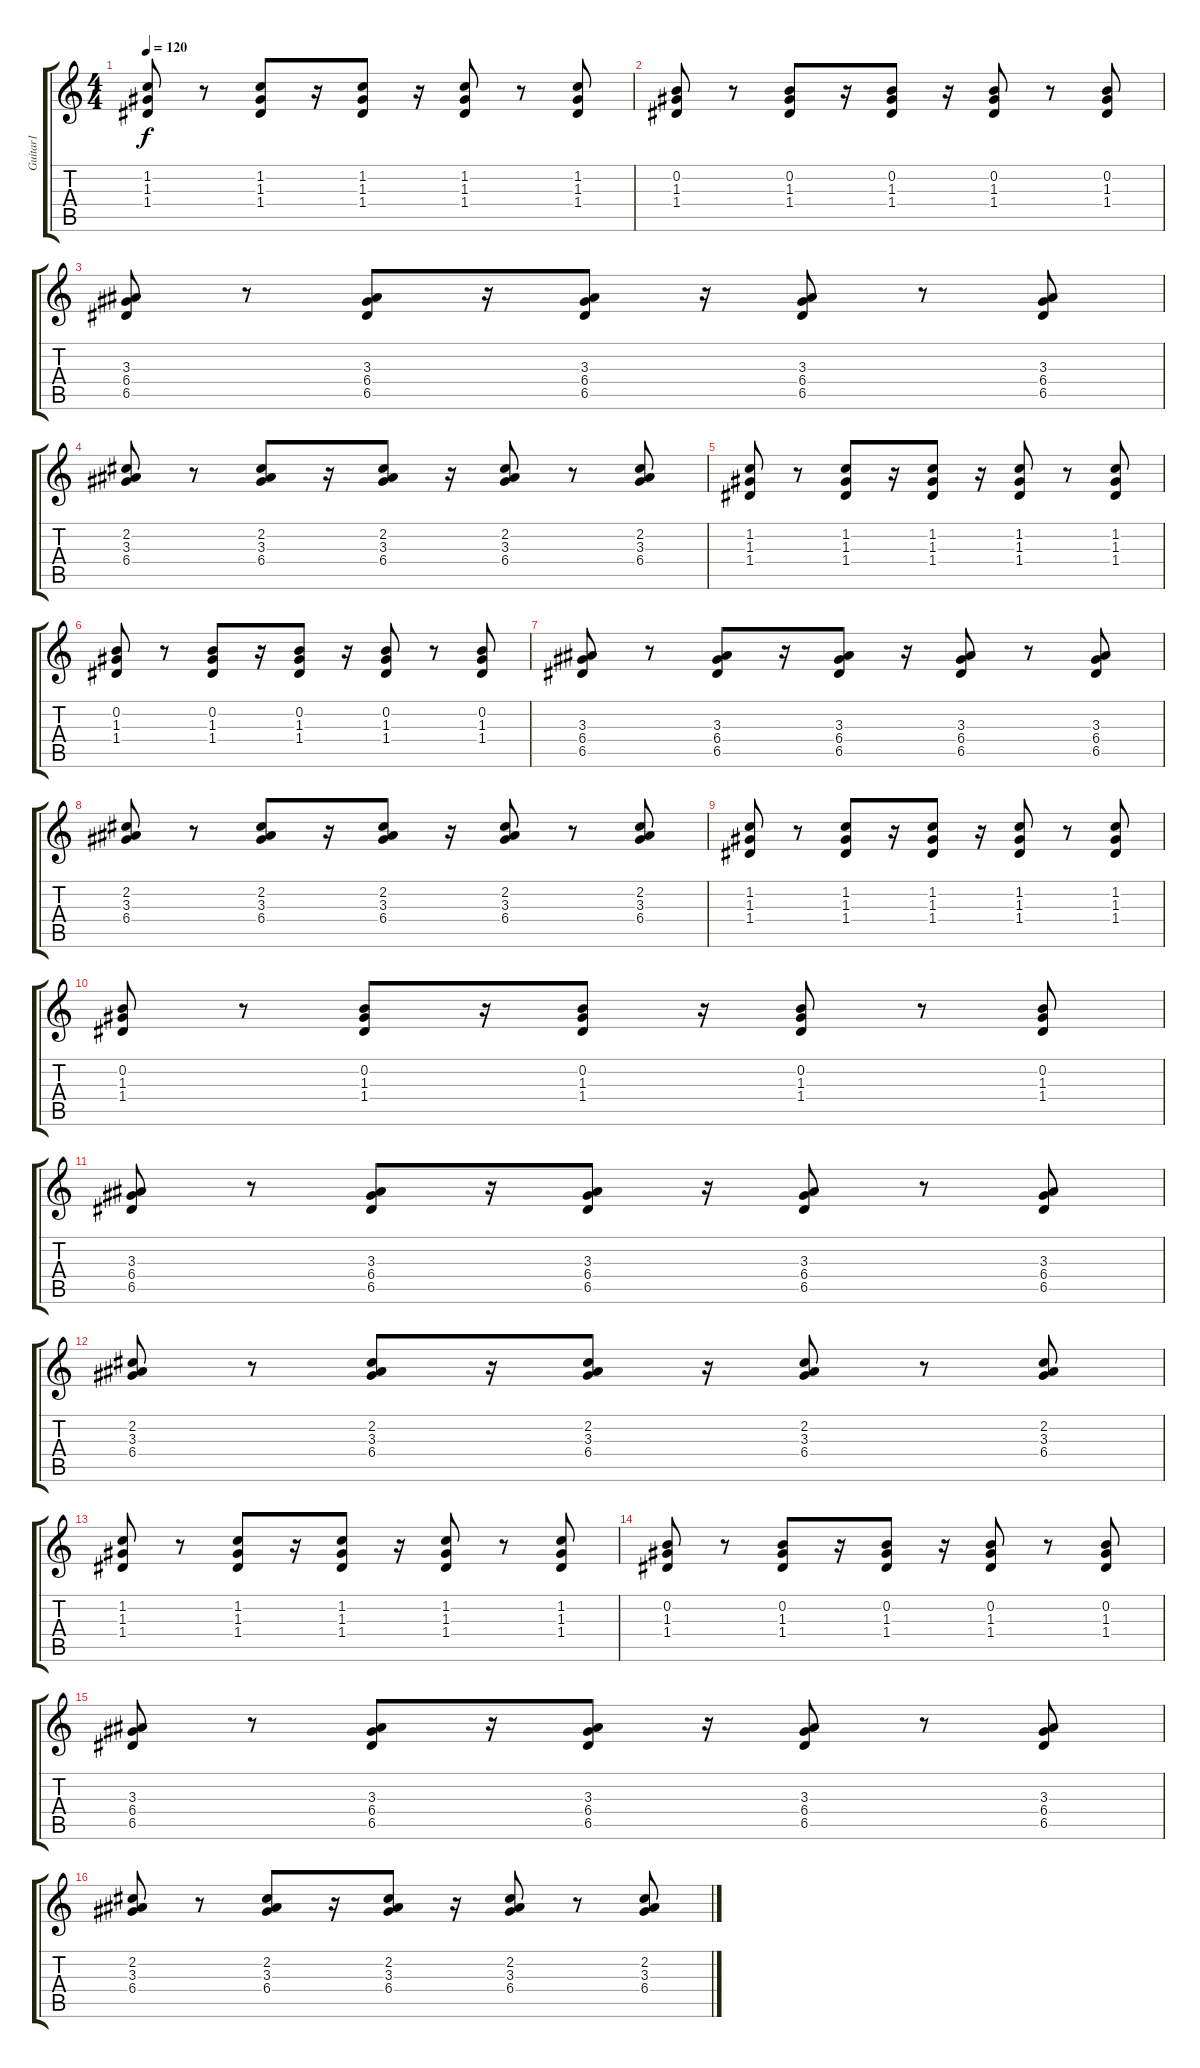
\track ("Guitar1" "Guitar1") {instrument overdrivenguitar}
\staff {score tabs}
\tuning (E4 B3 G3 D3 A2 E2) {hide}
\ts (4 4)
\tempo 120
\clef g2
\ks c
(1.2 1.3 1.4).8{dy f} r.8 (1.2 1.3 1.4).8 r.16 (1.2 1.3 1.4).8 r.16 (1.2 1.3 1.4).8 r.8 (1.2 1.3 1.4).8 |
(0.2 1.3 1.4).8 r.8 (0.2 1.3 1.4).8 r.16 (0.2 1.3 1.4).8 r.16 (0.2 1.3 1.4).8 r.8 (0.2 1.3 1.4).8 |
(3.3 6.4 6.5).8 r.8 (3.3 6.4 6.5).8 r.16 (3.3 6.4 6.5).8 r.16 (3.3 6.4 6.5).8 r.8 (3.3 6.4 6.5).8 |
(2.2 3.3 6.4).8 r.8 (2.2 3.3 6.4).8 r.16 (2.2 3.3 6.4).8 r.16 (2.2 3.3 6.4).8 r.8 (2.2 3.3 6.4).8 |
(1.2 1.3 1.4).8 r.8 (1.2 1.3 1.4).8 r.16 (1.2 1.3 1.4).8 r.16 (1.2 1.3 1.4).8 r.8 (1.2 1.3 1.4).8 |
(0.2 1.3 1.4).8 r.8 (0.2 1.3 1.4).8 r.16 (0.2 1.3 1.4).8 r.16 (0.2 1.3 1.4).8 r.8 (0.2 1.3 1.4).8 |
(3.3 6.4 6.5).8 r.8 (3.3 6.4 6.5).8 r.16 (3.3 6.4 6.5).8 r.16 (3.3 6.4 6.5).8 r.8 (3.3 6.4 6.5).8 |
(2.2 3.3 6.4).8 r.8 (2.2 3.3 6.4).8 r.16 (2.2 3.3 6.4).8 r.16 (2.2 3.3 6.4).8 r.8 (2.2 3.3 6.4).8 |
(1.2 1.3 1.4).8 r.8 (1.2 1.3 1.4).8 r.16 (1.2 1.3 1.4).8 r.16 (1.2 1.3 1.4).8 r.8 (1.2 1.3 1.4).8 |
(0.2 1.3 1.4).8 r.8 (0.2 1.3 1.4).8 r.16 (0.2 1.3 1.4).8 r.16 (0.2 1.3 1.4).8 r.8 (0.2 1.3 1.4).8 |
(3.3 6.4 6.5).8 r.8 (3.3 6.4 6.5).8 r.16 (3.3 6.4 6.5).8 r.16 (3.3 6.4 6.5).8 r.8 (3.3 6.4 6.5).8 |
(2.2 3.3 6.4).8 r.8 (2.2 3.3 6.4).8 r.16 (2.2 3.3 6.4).8 r.16 (2.2 3.3 6.4).8 r.8 (2.2 3.3 6.4).8 |
(1.2 1.3 1.4).8 r.8 (1.2 1.3 1.4).8 r.16 (1.2 1.3 1.4).8 r.16 (1.2 1.3 1.4).8 r.8 (1.2 1.3 1.4).8 |
(0.2 1.3 1.4).8 r.8 (0.2 1.3 1.4).8 r.16 (0.2 1.3 1.4).8 r.16 (0.2 1.3 1.4).8 r.8 (0.2 1.3 1.4).8 |
(3.3 6.4 6.5).8 r.8 (3.3 6.4 6.5).8 r.16 (3.3 6.4 6.5).8 r.16 (3.3 6.4 6.5).8 r.8 (3.3 6.4 6.5).8 |
(2.2 3.3 6.4).8 r.8 (2.2 3.3 6.4).8 r.16 (2.2 3.3 6.4).8 r.16 (2.2 3.3 6.4).8 r.8 (2.2 3.3 6.4).8
